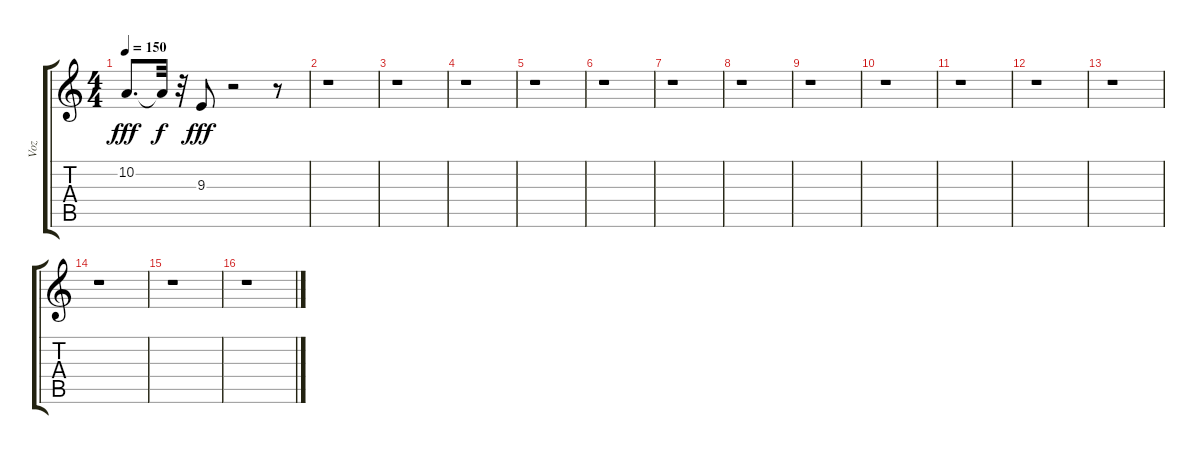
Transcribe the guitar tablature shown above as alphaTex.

\track ("Voz" "Voz") {instrument altosax}
\staff {score tabs}
\tuning (E4 B3 G3 D3 A2 E2) {hide}
\ts (4 4)
\tempo 150
\clef g2
\ks c
10.2.8{d dy fff} 10.2{t}.32{dy f} r.32 9.3.8{dy fff} r.2 r.8 |
r.1 |
r.1 |
r.1 |
r.1 |
r.1 |
r.1 |
r.1 |
r.1 |
r.1 |
r.1 |
r.1 |
r.1 |
r.1 |
r.1 |
r.1
